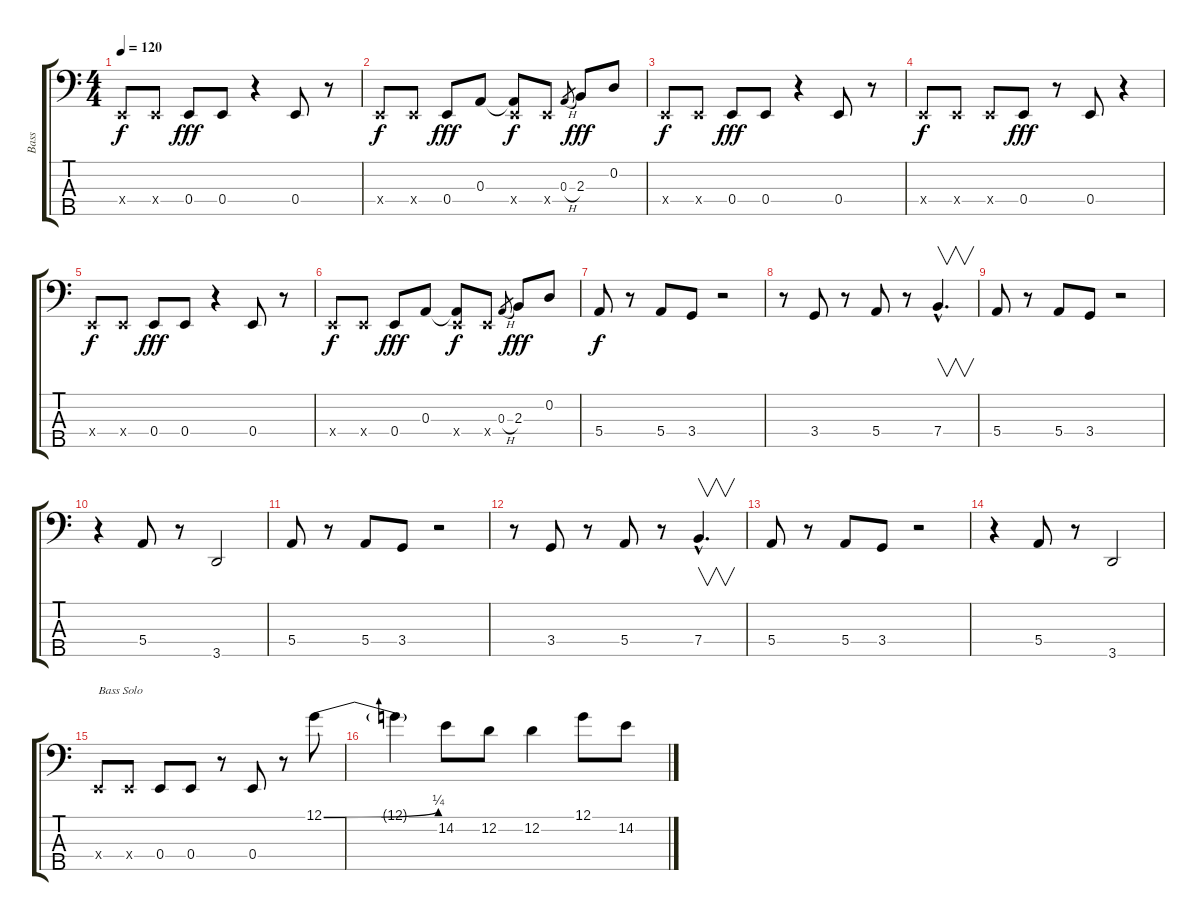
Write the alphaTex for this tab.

\track ("Bass" "Bass") {instrument slapbass1}
\staff {score tabs}
\tuning (G2 D2 A1 E1 B0) {hide}
\ts (4 4)
\tempo 120
\clef f4
\ks c
0.4{x}.8{dy f} 0.4{x}.8 0.4.8{dy fff} 0.4.8 r.4 0.4.8 r.8 |
0.4{x}.8{dy f} 0.4{x}.8 0.4.8{dy fff} 0.3.8 (0.3{t} 0.4{x}).8{dy f} 0.4{x}.8 0.3{h}.8{gr} 2.3.8{dy fff} 0.2.8 |
0.4{x}.8{dy f} 0.4{x}.8 0.4.8{dy fff} 0.4.8 r.4 0.4.8 r.8 |
0.4{x}.8{dy f} 0.4{x}.8 0.4{x}.8 0.4.8{dy fff} r.8 0.4.8 r.4 |
0.4{x}.8{dy f} 0.4{x}.8 0.4.8{dy fff} 0.4.8 r.4 0.4.8 r.8 |
0.4{x}.8{dy f} 0.4{x}.8 0.4.8{dy fff} 0.3.8 (0.3{t} 0.4{x}).8{dy f} 0.4{x}.8 0.3{h}.8{gr} 2.3.8{dy fff} 0.2.8 |
5.4.8{dy f} r.8 5.4.8 3.4.8 r.2 |
r.8 3.4.8 r.8 5.4.8 r.8 7.4{hac}.4{v d} |
5.4.8 r.8 5.4.8 3.4.8 r.2 |
r.4 5.4.8 r.8 3.5.2 |
5.4.8 r.8 5.4.8 3.4.8 r.2 |
r.8 3.4.8 r.8 5.4.8 r.8 7.4{hac}.4{v d} |
5.4.8 r.8 5.4.8 3.4.8 r.2 |
r.4 5.4.8 r.8 3.5.2 |
0.4{x}.8{txt "Bass Solo"} 0.4{x}.8 0.4.8 0.4.8 r.8 0.4.8 r.8 12.1{be (bend 0 0 60 1)}.8 |
12.1{t}.4 14.2.8 12.2.8 12.2.4 12.1.8 14.2.8
